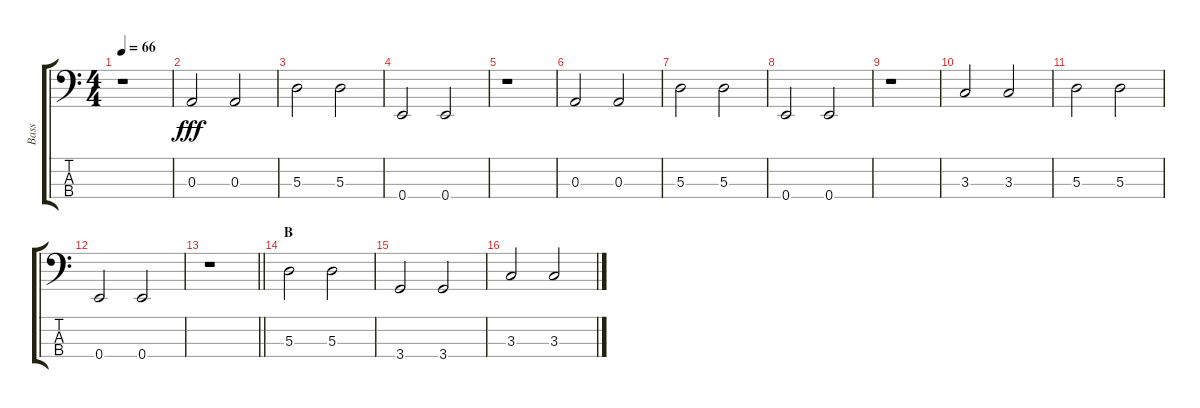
\track ("Bass" "Bass") {instrument electricbassfinger}
\staff {score tabs}
\tuning (G2 D2 A1 E1) {hide}
\ts (4 4)
\tempo 66
\clef f4
\ks c
r.1{dy fff instrument electricbassfinger} |
0.3.2 0.3.2 |
5.3.2 5.3.2 |
0.4.2 0.4.2 |
r.1 |
0.3.2 0.3.2 |
5.3.2 5.3.2 |
0.4.2 0.4.2 |
r.1 |
3.3.2 3.3.2 |
5.3.2 5.3.2 |
0.4.2 0.4.2 |
\barLineRight lightlight
r.1 |
\section ("" "B")
5.3.2 5.3.2 |
3.4.2 3.4.2 |
3.3.2 3.3.2
